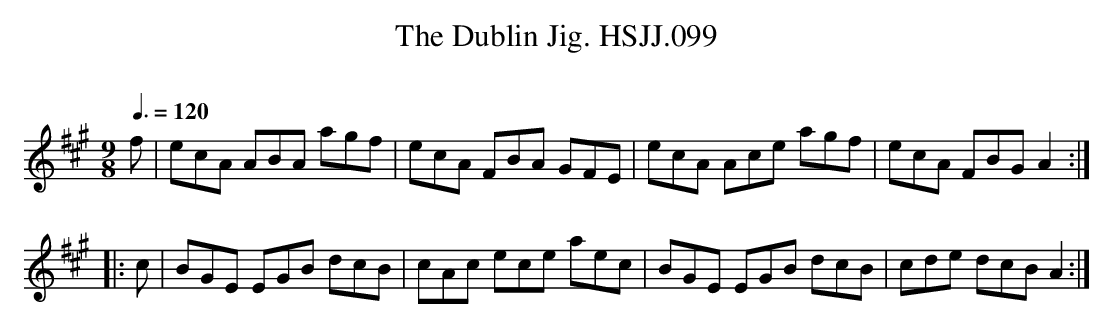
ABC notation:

X:1
T:Dublin Jig. HSJJ.099, The
M:9/8
L:1/8
Q:3/8=120
O:
K:A
f|ecA ABA agf| ecA FBA GFE|ecA Ace agf|ecA FBG A2:|
|:c|BGE EGB dcB|cAc ece aec|BGE EGB dcB|cde dcB A2:|
